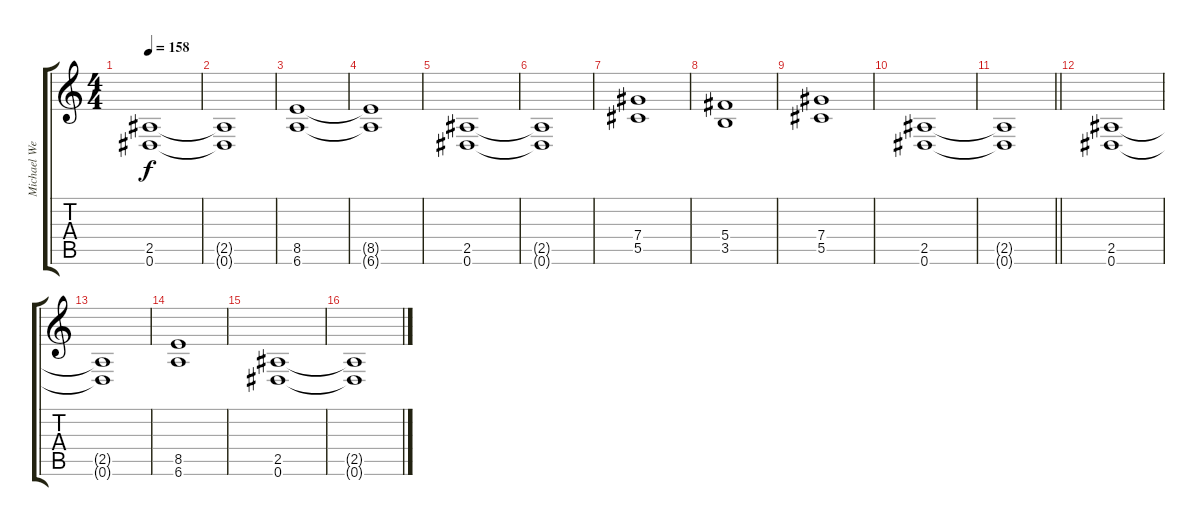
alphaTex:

\track ("Michael Weikath" "Michael We") {instrument distortionguitar}
\staff {score tabs}
\tuning (Eb4 Bb3 Gb3 Db3 Ab2 Eb2) {hide}
\ts (4 4)
\tempo 158
\clef g2
\ks c
(2.5 0.6).1{dy f} |
(2.5{t} 0.6{t}).1 |
(8.5 6.6).1 |
(8.5{t} 6.6{t}).1 |
(2.5 0.6).1 |
(2.5{t} 0.6{t}).1 |
(7.4 5.5).1 |
(5.4 3.5).1 |
(7.4 5.5).1 |
(2.5 0.6).1 |
\barLineRight lightlight
(2.5{t} 0.6{t}).1 |
\section ("" "")
(2.5 0.6).1 |
(2.5{t} 0.6{t}).1 |
(8.5 6.6).1 |
(2.5 0.6).1 |
(2.5{t} 0.6{t}).1
